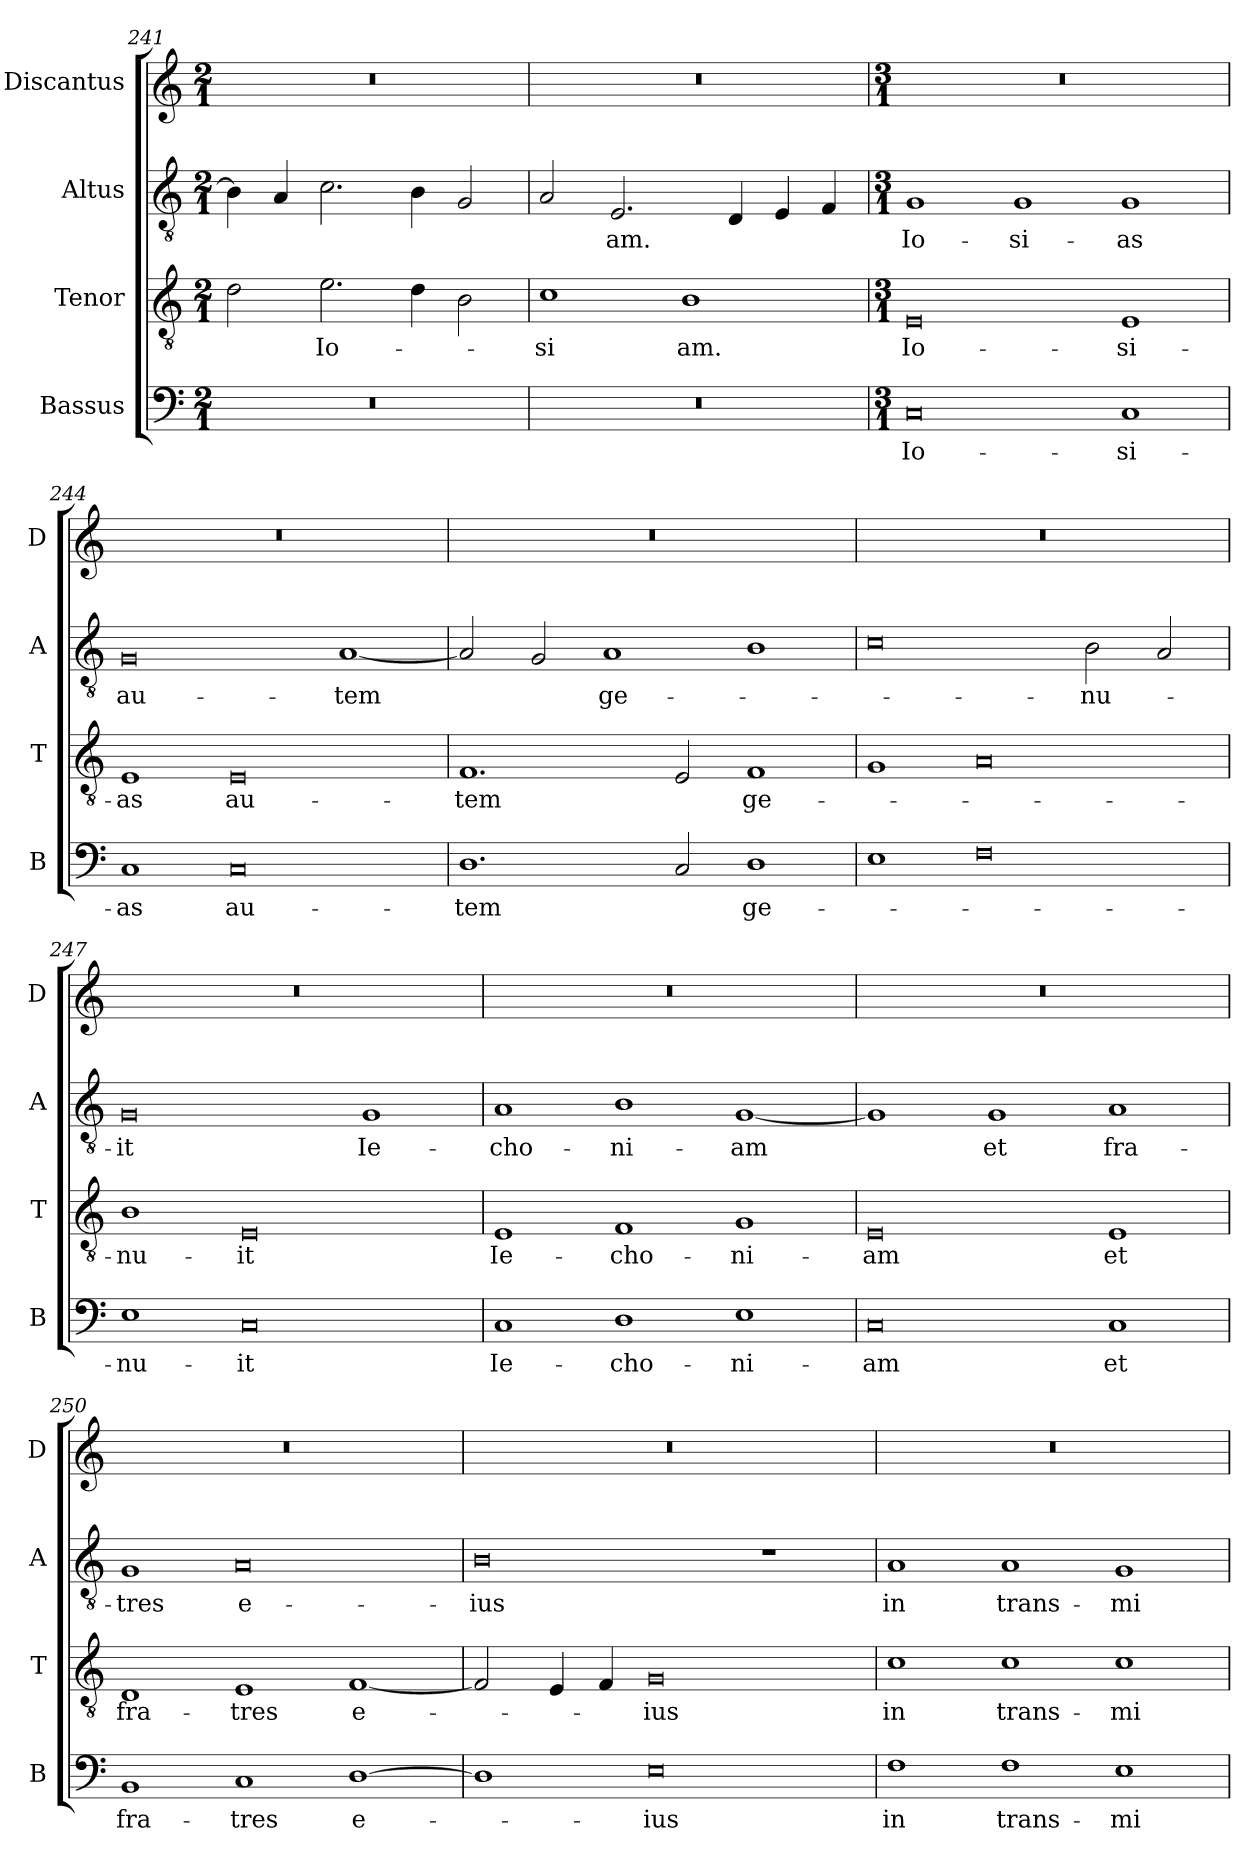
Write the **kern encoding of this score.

**kern	**text	**kern	**text	**kern	**text	**kern
*part4	*part4	*part3	*part3	*part2	*part2	*part1
*staff4	*staff4	*staff3	*staff3	*staff2	*staff2	*staff1
*I"Bassus	*	*I"Tenor	*	*I"Altus	*	*I"Discantus
*I'B	*	*I'T	*	*I'A	*	*I'D
*clefF4	*	*clefGv2	*	*clefGv2	*	*clefG2
*k[]	*	*k[]	*	*k[]	*	*k[]
*M2/1	*	*M2/1	*	*M2/1	*	*M2/1
=241	=241	=241	=241	=241	=241	=241
0r	.	2d\	.	4B\]	.	0r
.	.	.	.	4A/	.	.
.	.	2.e\	Io-	2.c\	.	.
.	.	4d\	.	4B\	.	.
.	.	2B\	.	2G/	.	.
=242	=242	=242	=242	=242	=242	=242
0r	.	1c	-si	2A/	.	0r
.	.	.	.	2.E/	-am.	.
.	.	1B	-am.	.	.	.
.	.	.	.	4D/	.	.
.	.	.	.	4E/	.	.
.	.	.	.	4F/	.	.
=243	=243	=243	=243	=243	=243	=243
*M3/1	*	*M3/1	*	*M3/1	*	*M3/1
0C	Io-	0E	Io-	1G	Io-	0.r
.	.	.	.	1G	-si-	.
1C	-si-	1E	-si-	1G	-as	.
=244	=244	=244	=244	=244	=244	=244
1C	-as	1E	-as	0G	au-	0.r
0C	au-	0E	au-	.	.	.
.	.	.	.	[1A	-tem	.
=245	=245	=245	=245	=245	=245	=245
1.D	-tem	1.F	-tem	2A/]	.	0.r
.	.	.	.	2G/	.	.
.	.	.	.	1A	ge-	.
2C/	.	2E/	.	.	.	.
1D	ge-	1F	ge-	1B	.	.
=246	=246	=246	=246	=246	=246	=246
1E	.	1G	.	0c	.	0.r
0F	.	0A	.	.	.	.
.	.	.	.	2B\	-nu-	.
.	.	.	.	2A/	.	.
=247	=247	=247	=247	=247	=247	=247
1E	-nu-	1B	-nu-	0G	-it	0.r
0C	-it	0E	-it	.	.	.
.	.	.	.	1G	Ie-	.
=248	=248	=248	=248	=248	=248	=248
1C	Ie-	1E	Ie-	1A	-cho-	0.r
1D	-cho-	1F	-cho-	1B	-ni-	.
1E	-ni-	1G	-ni-	[1G	-am	.
=249	=249	=249	=249	=249	=249	=249
0C	-am	0E	-am	1G]	.	0.r
.	.	.	.	1G	et	.
1C	et	1E	et	1A	fra-	.
=250	=250	=250	=250	=250	=250	=250
1BB	fra-	1D	fra-	1G	-tres	0.r
1C	-tres	1E	-tres	0A	e-	.
[1D	e-	[1F	e-	.	.	.
=251	=251	=251	=251	=251	=251	=251
1D]	.	2F/]	.	0B	-ius	0.r
.	.	4E/	.	.	.	.
.	.	4F/	.	.	.	.
0E	-ius	0G	-ius	.	.	.
.	.	.	.	1r	.	.
=252	=252	=252	=252	=252	=252	=252
1F	in	1c	in	1A	in	0.r
1F	trans-	1c	trans-	1A	trans-	.
1E	-mi-	1c	-mi-	1G	-mi-	.
=	=	=	=	=	=	=
*-	*-	*-	*-	*-	*-	*-
